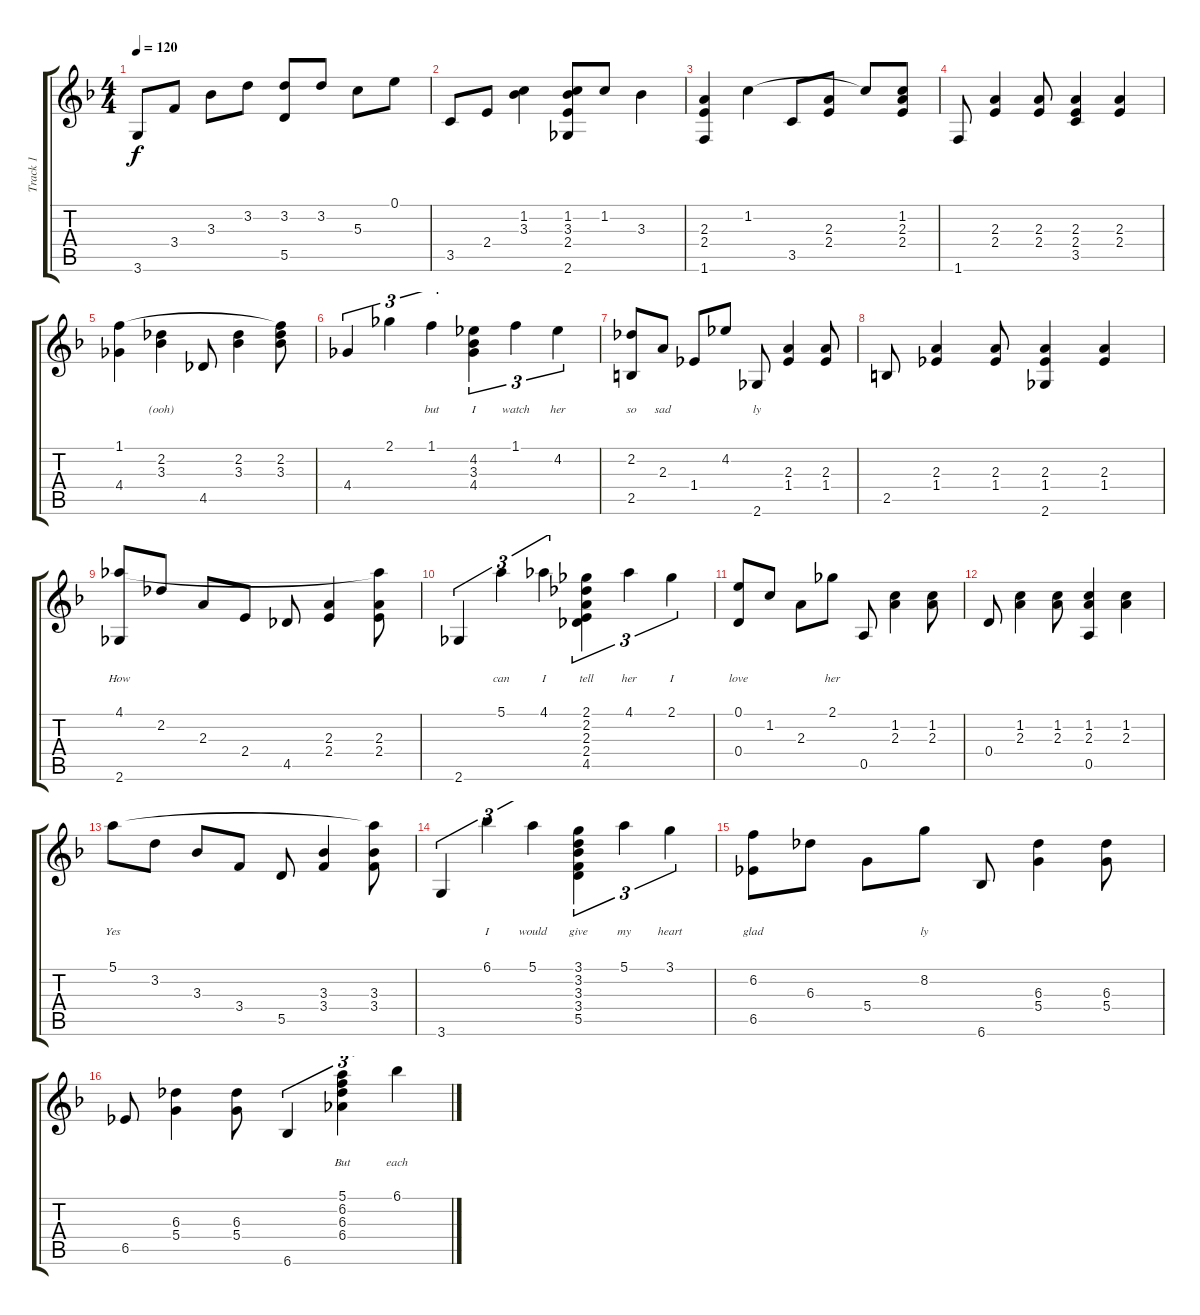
\track ("Track 1" "Track 1") {instrument acousticguitarnylon}
\staff {score tabs}
\tuning (E4 B3 G3 D3 A2 E2) {hide}
\ts (4 4)
\tempo 120
\clef g2
\ks f
3.6.8{dy f} 3.4.8 3.3.8 3.2.8 (3.2 5.5).8 3.2.8 5.3.8 0.1.8 |
3.5.8 2.4.8 (1.2 3.3).4 (1.2 3.3 2.4 2.6).8 1.2.8 3.3.4 |
(2.3 2.4 1.6).4 1.2.4 3.5.8 (2.3 2.4).8 1.2{t}.8 (1.2 2.3 2.4).8 |
1.6.8{lyrics (0 "") lyrics (1 "") lyrics (2 "") lyrics (3 "") lyrics (4 "")} (2.3 2.4).4{lyrics (0 "") lyrics (1 "") lyrics (2 "") lyrics (3 "") lyrics (4 "")} (2.3 2.4).8{lyrics (0 "") lyrics (1 "") lyrics (2 "") lyrics (3 "") lyrics (4 "")} (2.3 2.4 3.5).4{lyrics (0 "") lyrics (1 "") lyrics (2 "") lyrics (3 "") lyrics (4 "")} (2.3 2.4).4{lyrics (0 "") lyrics (1 "") lyrics (2 "") lyrics (3 "") lyrics (4 "")} |
(1.1 4.4).4{lyrics (0 "") lyrics (1 "") lyrics (2 "") lyrics (3 "") lyrics (4 "")} (2.2 3.3).4{lyrics (0 "") lyrics (1 "(ooh)") lyrics (2 "") lyrics (3 "") lyrics (4 "")} 4.5.8{lyrics (0 "") lyrics (1 "") lyrics (2 "") lyrics (3 "") lyrics (4 "")} (2.2 3.3).4{lyrics (0 "") lyrics (1 "") lyrics (2 "") lyrics (3 "") lyrics (4 "")} (1.1{t} 2.2 3.3).8{lyrics (0 "") lyrics (1 "") lyrics (2 "") lyrics (3 "") lyrics (4 "")} |
4.4.4{tu (3 2) lyrics (0 "") lyrics (1 "") lyrics (2 "") lyrics (3 "") lyrics (4 "")} 2.1.4{tu (3 2) lyrics (0 "") lyrics (1 "") lyrics (2 "") lyrics (3 "") lyrics (4 "")} 1.1.4{tu (3 2) lyrics (0 "") lyrics (1 "but") lyrics (2 "") lyrics (3 "") lyrics (4 "")} (4.2 3.3 4.4).4{tu (3 2) lyrics (0 "") lyrics (1 "I") lyrics (2 "") lyrics (3 "") lyrics (4 "")} 1.1.4{tu (3 2) lyrics (0 "") lyrics (1 "watch") lyrics (2 "") lyrics (3 "") lyrics (4 "")} 4.2.4{tu (3 2) lyrics (0 "") lyrics (1 "her") lyrics (2 "") lyrics (3 "") lyrics (4 "")} |
(2.2 2.5).8{lyrics (0 "") lyrics (1 "so") lyrics (2 "") lyrics (3 "") lyrics (4 "")} 2.3.8{lyrics (0 "") lyrics (1 "sad") lyrics (2 "") lyrics (3 "") lyrics (4 "")} 1.4.8{lyrics (0 "") lyrics (1 "") lyrics (2 "") lyrics (3 "") lyrics (4 "")} 4.2.8{lyrics (0 "") lyrics (1 "") lyrics (2 "") lyrics (3 "") lyrics (4 "")} 2.6.8{lyrics (0 "") lyrics (1 "ly") lyrics (2 "") lyrics (3 "") lyrics (4 "")} (2.3 1.4).4{lyrics (0 "") lyrics (1 "") lyrics (2 "") lyrics (3 "") lyrics (4 "")} (2.3 1.4).8{lyrics (0 "") lyrics (1 "") lyrics (2 "") lyrics (3 "") lyrics (4 "")} |
2.5.8{lyrics (0 "") lyrics (1 "") lyrics (2 "") lyrics (3 "") lyrics (4 "")} (2.3 1.4).4{lyrics (0 "") lyrics (1 "") lyrics (2 "") lyrics (3 "") lyrics (4 "")} (2.3 1.4).8{lyrics (0 "") lyrics (1 "") lyrics (2 "") lyrics (3 "") lyrics (4 "")} (2.3 1.4 2.6).4{lyrics (0 "") lyrics (1 "") lyrics (2 "") lyrics (3 "") lyrics (4 "")} (2.3 1.4).4{lyrics (0 "") lyrics (1 "") lyrics (2 "") lyrics (3 "") lyrics (4 "")} |
(4.1 2.6).8{lyrics (0 "") lyrics (1 "How") lyrics (2 "") lyrics (3 "") lyrics (4 "")} 2.2.8{lyrics (0 "") lyrics (1 "") lyrics (2 "") lyrics (3 "") lyrics (4 "")} 2.3.8{lyrics (0 "") lyrics (1 "") lyrics (2 "") lyrics (3 "") lyrics (4 "")} 2.4.8{lyrics (0 "") lyrics (1 "") lyrics (2 "") lyrics (3 "") lyrics (4 "")} 4.5.8{lyrics (0 "") lyrics (1 "") lyrics (2 "") lyrics (3 "") lyrics (4 "")} (2.3 2.4).4{lyrics (0 "") lyrics (1 "") lyrics (2 "") lyrics (3 "") lyrics (4 "")} (4.1{t} 2.3 2.4).8{lyrics (0 "") lyrics (1 "") lyrics (2 "") lyrics (3 "") lyrics (4 "")} |
2.6.4{tu (3 2) lyrics (0 "") lyrics (1 "") lyrics (2 "") lyrics (3 "") lyrics (4 "")} 5.1.4{tu (3 2) lyrics (0 "") lyrics (1 "can") lyrics (2 "") lyrics (3 "") lyrics (4 "")} 4.1.4{tu (3 2) lyrics (0 "") lyrics (1 "I") lyrics (2 "") lyrics (3 "") lyrics (4 "")} (2.1 2.2 2.3 2.4 4.5).4{tu (3 2) lyrics (0 "") lyrics (1 "tell") lyrics (2 "") lyrics (3 "") lyrics (4 "")} 4.1.4{tu (3 2) lyrics (0 "") lyrics (1 "her") lyrics (2 "") lyrics (3 "") lyrics (4 "")} 2.1.4{tu (3 2) lyrics (0 "") lyrics (1 "I") lyrics (2 "") lyrics (3 "") lyrics (4 "")} |
(0.1 0.4).8{lyrics (0 "") lyrics (1 "love") lyrics (2 "") lyrics (3 "") lyrics (4 "")} 1.2.8{lyrics (0 "") lyrics (1 "") lyrics (2 "") lyrics (3 "") lyrics (4 "")} 2.3.8{lyrics (0 "") lyrics (1 "") lyrics (2 "") lyrics (3 "") lyrics (4 "")} 2.1.8{lyrics (0 "") lyrics (1 "her") lyrics (2 "") lyrics (3 "") lyrics (4 "")} 0.5.8{lyrics (0 "") lyrics (1 "") lyrics (2 "") lyrics (3 "") lyrics (4 "")} (1.2 2.3).4{lyrics (0 "") lyrics (1 "") lyrics (2 "") lyrics (3 "") lyrics (4 "")} (1.2 2.3).8{lyrics (0 "") lyrics (1 "") lyrics (2 "") lyrics (3 "") lyrics (4 "")} |
0.4.8{lyrics (0 "") lyrics (1 "") lyrics (2 "") lyrics (3 "") lyrics (4 "")} (1.2 2.3).4{lyrics (0 "") lyrics (1 "") lyrics (2 "") lyrics (3 "") lyrics (4 "")} (1.2 2.3).8{lyrics (0 "") lyrics (1 "") lyrics (2 "") lyrics (3 "") lyrics (4 "")} (1.2 2.3 0.5).4{lyrics (0 "") lyrics (1 "") lyrics (2 "") lyrics (3 "") lyrics (4 "")} (1.2 2.3).4{lyrics (0 "") lyrics (1 "") lyrics (2 "") lyrics (3 "") lyrics (4 "")} |
5.1.8{lyrics (0 "") lyrics (1 "Yes") lyrics (2 "") lyrics (3 "") lyrics (4 "")} 3.2.8{lyrics (0 "") lyrics (1 "") lyrics (2 "") lyrics (3 "") lyrics (4 "")} 3.3.8{lyrics (0 "") lyrics (1 "") lyrics (2 "") lyrics (3 "") lyrics (4 "")} 3.4.8{lyrics (0 "") lyrics (1 "") lyrics (2 "") lyrics (3 "") lyrics (4 "")} 5.5.8{lyrics (0 "") lyrics (1 "") lyrics (2 "") lyrics (3 "") lyrics (4 "")} (3.3 3.4).4{lyrics (0 "") lyrics (1 "") lyrics (2 "") lyrics (3 "") lyrics (4 "")} (5.1{t} 3.3 3.4).8{lyrics (0 "") lyrics (1 "") lyrics (2 "") lyrics (3 "") lyrics (4 "")} |
3.6.4{tu (3 2) lyrics (0 "") lyrics (1 "") lyrics (2 "") lyrics (3 "") lyrics (4 "")} 6.1.4{tu (3 2) lyrics (0 "") lyrics (1 "I") lyrics (2 "") lyrics (3 "") lyrics (4 "")} 5.1.4{tu (3 2) lyrics (0 "") lyrics (1 "would") lyrics (2 "") lyrics (3 "") lyrics (4 "")} (3.1 3.2 3.3 3.4 5.5).4{tu (3 2) lyrics (0 "") lyrics (1 "give") lyrics (2 "") lyrics (3 "") lyrics (4 "")} 5.1.4{tu (3 2) lyrics (0 "") lyrics (1 "my") lyrics (2 "") lyrics (3 "") lyrics (4 "")} 3.1.4{tu (3 2) lyrics (0 "") lyrics (1 "heart") lyrics (2 "") lyrics (3 "") lyrics (4 "")} |
(6.2 6.5).8{lyrics (0 "") lyrics (1 "glad") lyrics (2 "") lyrics (3 "") lyrics (4 "")} 6.3.8{lyrics (0 "") lyrics (1 "") lyrics (2 "") lyrics (3 "") lyrics (4 "")} 5.4.8{lyrics (0 "") lyrics (1 "") lyrics (2 "") lyrics (3 "") lyrics (4 "")} 8.2.8{lyrics (0 "") lyrics (1 "ly") lyrics (2 "") lyrics (3 "") lyrics (4 "")} 6.6.8{lyrics (0 "") lyrics (1 "") lyrics (2 "") lyrics (3 "") lyrics (4 "")} (6.3 5.4).4{lyrics (0 "") lyrics (1 "") lyrics (2 "") lyrics (3 "") lyrics (4 "")} (6.3 5.4).8{lyrics (0 "") lyrics (1 "") lyrics (2 "") lyrics (3 "") lyrics (4 "")} |
6.5.8{lyrics (0 "") lyrics (1 "") lyrics (2 "") lyrics (3 "") lyrics (4 "")} (6.3 5.4).4{lyrics (0 "") lyrics (1 "") lyrics (2 "") lyrics (3 "") lyrics (4 "")} (6.3 5.4).8{lyrics (0 "") lyrics (1 "") lyrics (2 "") lyrics (3 "") lyrics (4 "")} 6.6.4{tu (3 2) lyrics (0 "") lyrics (1 "") lyrics (2 "") lyrics (3 "") lyrics (4 "")} (5.1 6.2 6.3 6.4).4{tu (3 2) lyrics (0 "") lyrics (1 "But") lyrics (2 "") lyrics (3 "") lyrics (4 "")} 6.1.4{tu (3 2) lyrics (0 "") lyrics (1 "each") lyrics (2 "") lyrics (3 "") lyrics (4 "")}
